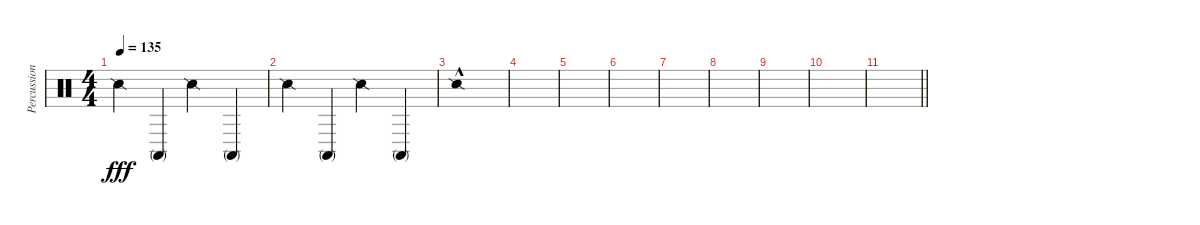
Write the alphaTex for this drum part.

\track ("Percussion (Clown and Cris)" "Percussion") {instrument percussion}
\staff {score}
\articulation defaults
\ts (4 4)
\tempo 135
\clef neutral
\ks c "Snare (side stick) 2".4{dy fff} "Conga high (mute)".4 "Snare (side stick) 2".4 "Conga high (mute)".4
|
"Snare (side stick) 2".4 "Conga high (mute)".4 "Snare (side stick) 2".4 "Conga high (mute)".4 |
"Snare (side stick) 2"{hac}.1 |
|
|
|
|
|
|
|
\barLineRight lightlight
